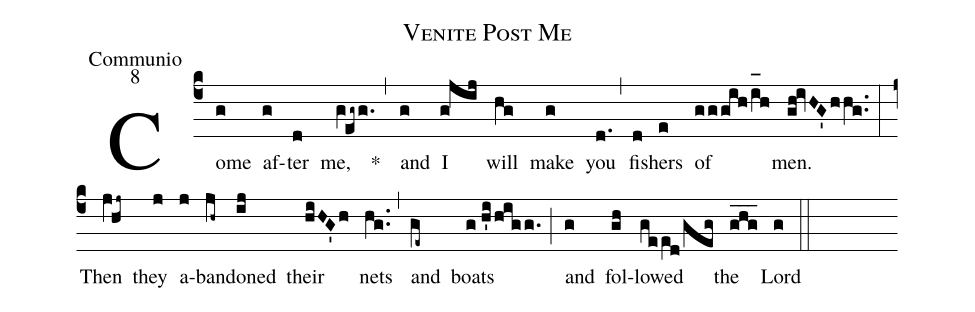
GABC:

name:Venite Post Me;
office-part:Communio;
mode:8;
%%
(c4) Come(g) af(g)ter(d) me,(gV!eg~g.) *(,) and(g) I(g!jij) will(hg) make(g) you(d.) (,) fish(d)ers(e) of(gggih/i_[oh:h]h) men.(gh!ivHG'hhg..) (:) Then(jV!hj~) they(j) a(j)ban(jh~)doned(ij) their(hiHG'h) nets(hg..) (,) and(ge~) boats(g//h'i/higg.) (;) and(g) fol(gh)lowed(gee[ll:1]d/geg) the(ghg___) Lord(g) (::)
